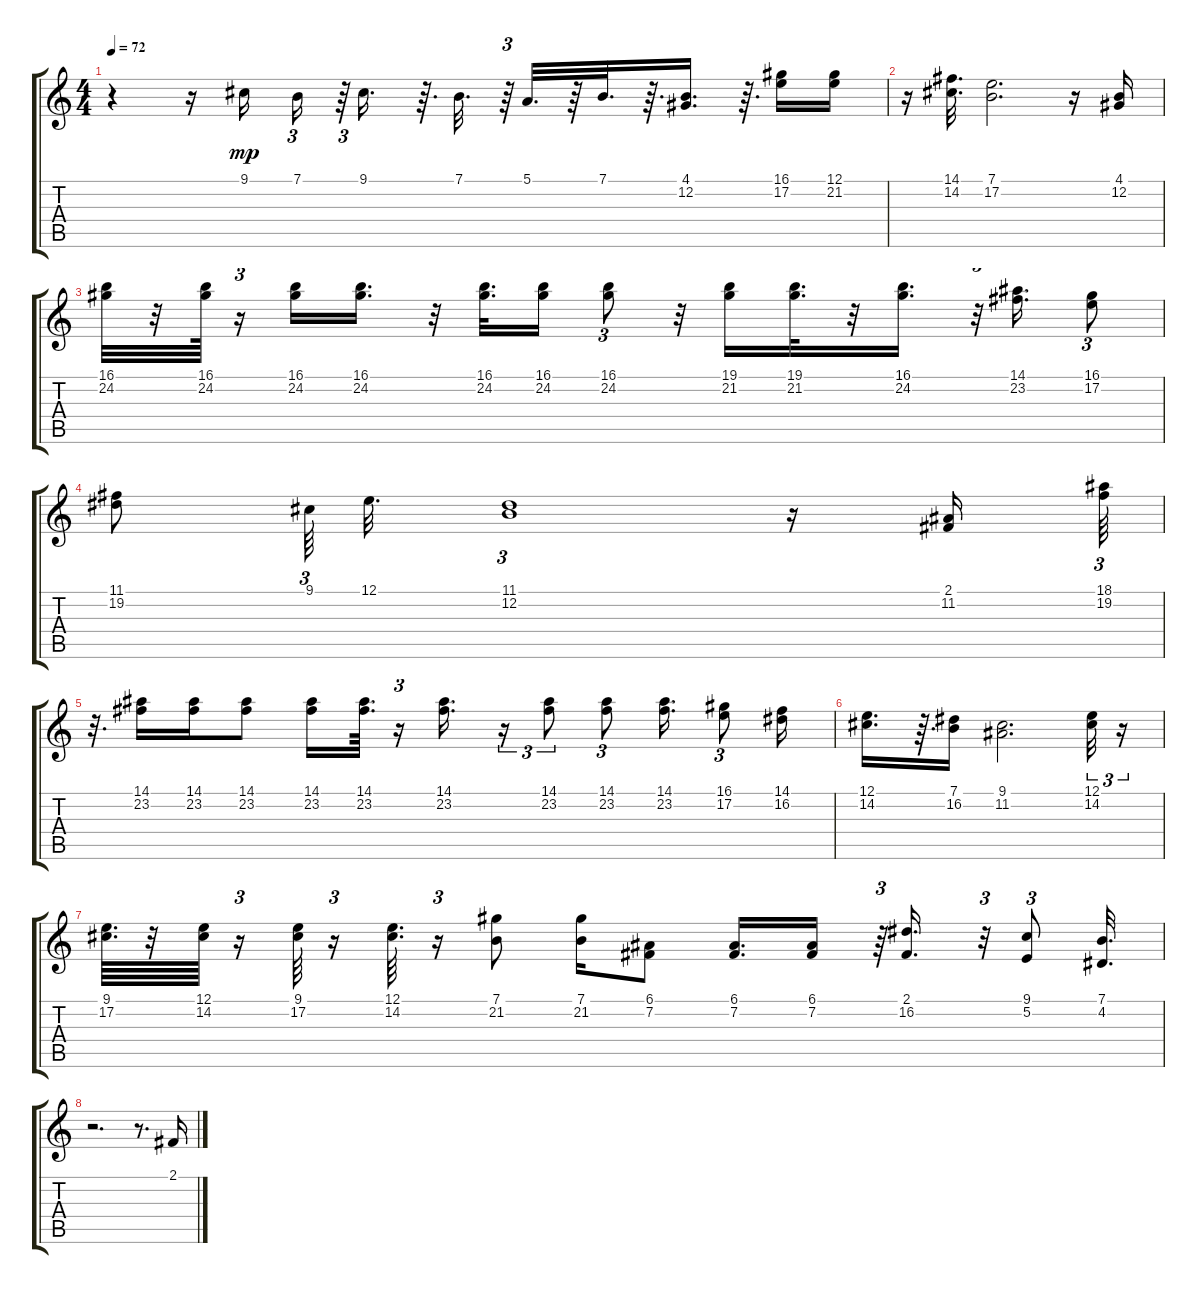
\track "" {instrument panflute}
\staff {score tabs}
\tuning (E4 B3 G3 D3 A2 E2) {hide}
\ts (4 4)
\tempo 72
\clef g2
\ks c
r.4{dy mp} r.16 9.1.16 7.1.16{tu (3 2)} r.64{tu (3 2)} 9.1.16{d} r.64{d} 7.1.32{d} r.64{tu (3 2)} 5.1.32{d} r.64 7.1.32{d} r.64{d} (4.1 12.2).16{d} r.64{d} (16.1 17.2).16 (12.1 21.2).16 |
r.16 (14.1 14.2).32{d} (7.1 17.2).2{d} r.16 (4.1 12.2).16 |
(16.1 24.2).32 r.32 (16.1 24.2).64 r.16{tu (3 2)} (16.1 24.2).16 (16.1 24.2).16{d} r.32 (16.1 24.2).32{d} (16.1 24.2).16 (16.1 24.2).8{tu (3 2)} r.32 (19.1 21.2).16 (19.1 21.2).32{d} r.32 (16.1 24.2).16{d} r.32{tu (3 2)} (14.1 23.2).16{d} (16.1 17.2).8{tu (3 2)} |
(11.1 19.2).8 9.1.64{tu (3 2)} 12.1.32{d} (11.1 12.2).1{tu (3 2)} r.16 (2.1 11.2).16 (18.1 19.2).64{tu (3 2)} |
r.32{d} (14.1 23.2).16 (14.1 23.2).16 (14.1 23.2).8 (14.1 23.2).16 (14.1 23.2).64{d} r.16{tu (3 2)} (14.1 23.2).16{d} r.16{tu (3 2)} (14.1 23.2).8{tu (3 2)} (14.1 23.2).8{tu (3 2)} (14.1 23.2).16{d} (16.1 17.2).8{tu (3 2)} (14.1 16.2).16 |
(12.1 14.2).16{d} r.64{d} (7.1 16.2).16 (9.1 11.2).2{d} (12.1 14.2).32{tu (3 2)} r.16{tu (3 2)} |
(9.1 17.2).64{d} r.32 (12.1 14.2).64 r.16{tu (3 2)} (9.1 17.2).64 r.16{tu (3 2)} (12.1 14.2).64{d} r.16{tu (3 2)} (7.1 21.2).8 (7.1 21.2).16 (6.1 7.2).8 (6.1 7.2).16{d} (6.1 7.2).16 r.64{tu (3 2)} (2.1 16.2).16{d} r.32{tu (3 2)} (9.1 5.2).8{tu (3 2)} (7.1 4.2).32{d} |
r.2{d} r.8{d} 2.1.16
